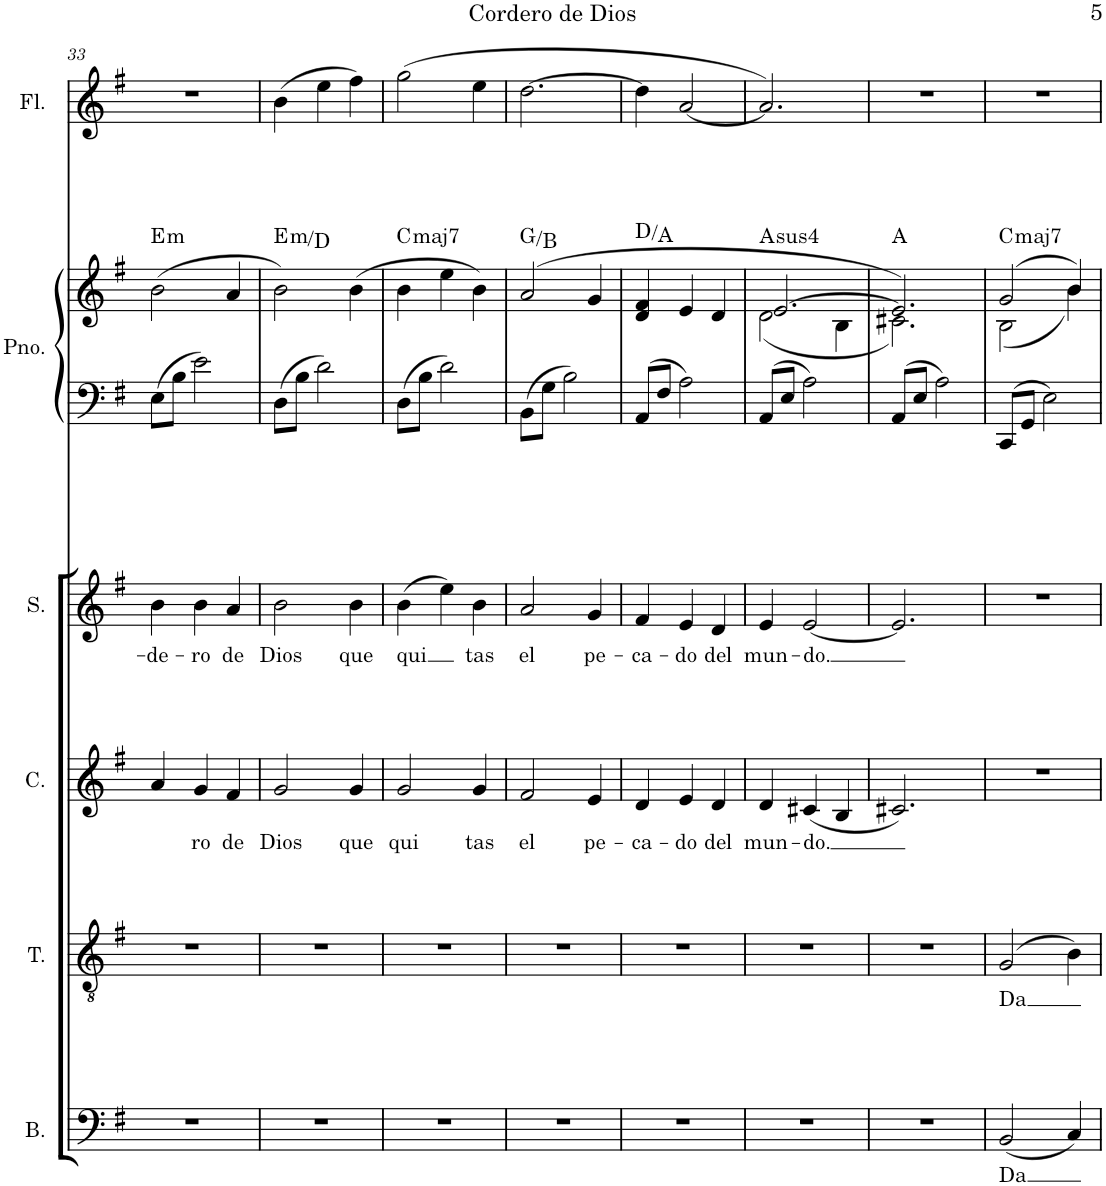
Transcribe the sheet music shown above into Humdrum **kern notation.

**kern	**text	**kern	**text	**kern	**text	**kern	**text	**kern	**kern	**harte	**kern
*part6	*part6	*part5	*part5	*part4	*part4	*part3	*part3	*part2	*part2	*part2	*part1
*staff7	*staff7	*staff6	*staff6	*staff5	*staff5	*staff4	*staff4	*staff3	*staff2	*	*staff1
*I"Bajo	*	*I"Tenor	*	*I"Contralto	*	*I"Soprano	*	*I"Piano	*	*	*I"Flauta
*I'B.	*	*I'T.	*	*I'C.	*	*I'S.	*	*I'Pno.	*	*	*I'Fl.
!!LO:PB:g=z
*clefF4	*	*clefGv2	*	*clefG2	*	*clefG2	*	*clefF4	*clefG2	*	*clefG2
*k[f#]	*	*k[f#]	*	*k[f#]	*	*k[f#]	*	*k[f#]	*k[f#]	*	*k[f#]
*M3/4	*	*M3/4	*	*M3/4	*	*M3/4	*	*M3/4	*M3/4	*	*M3/4
=33	=33	=33	=33	=33	=33	=33	=33	=33	=33	=33	=33
!	!	!	!	!	!	!	!LO:LY:b	!	!	!LO:H:kt=m	!
2.r	.	2.r	.	4a/	.	4b\	-de-	8E\L	(2b\	E:min	2.r
.	.	.	.	.	.	.	.	8B\J	.	.	.
!	!	!	!	!	!LO:LY:b	!	!LO:LY:b	!	!	!	!
.	.	.	.	4g/	-ro	4b\	-ro	2e\	.	.	.
!	!	!	!	!	!LO:LY:b	!	!LO:LY:b	!	!	!	!
.	.	.	.	4f#/	de	4a/	de	.	4a/	.	.
=34	=34	=34	=34	=34	=34	=34	=34	=34	=34	=34	=34
!	!	!	!	!	!LO:LY:b	!	!LO:LY:b	!	!	!LO:H:kt=m	!
2.r	.	2.r	.	2g/	Dios	2b\	Dios	8D\L	2b\)	E:min/b7	(4b\
.	.	.	.	.	.	.	.	8B\J	.	.	.
.	.	.	.	.	.	.	.	2d\	.	.	4ee\
!	!	!	!	!	!LO:LY:b	!	!LO:LY:b	!	!	!	!
.	.	.	.	4g/	que	4b\	que	.	(4b\	.	4ff#\)
=35	=35	=35	=35	=35	=35	=35	=35	=35	=35	=35	=35
!	!	!	!	!	!LO:LY:b	!	!LO:LY:b	!	!	!LO:H:kt=maj7	!
2.r	.	2.r	.	2g/	qui	(4b\	qui	8D\L	4b\	C:maj7	(2gg\
.	.	.	.	.	.	.	.	8B\J	.	.	.
.	.	.	.	.	.	4ee\)	.	2d\	4ee\	.	.
!	!	!	!	!	!LO:LY:b	!	!LO:LY:b	!	!	!	!
.	.	.	.	4g/	tas	4b\	tas	.	4b\)	.	4ee\
=36	=36	=36	=36	=36	=36	=36	=36	=36	=36	=36	=36
!	!	!	!	!	!LO:LY:b	!	!LO:LY:b	!	!	!	!
2.r	.	2.r	.	2f#/	el	2a/	el	8BB\L	(2a/	G:maj/3	[2.dd\
.	.	.	.	.	.	.	.	8G\J	.	.	.
.	.	.	.	.	.	.	.	2B\	.	.	.
!	!	!	!	!	!LO:LY:b	!	!LO:LY:b	!	!	!	!
.	.	.	.	4e/	pe-	4g/	pe-	.	4g/	.	.
=37	=37	=37	=37	=37	=37	=37	=37	=37	=37	=37	=37
!	!	!	!	!	!LO:LY:b	!	!LO:LY:b	!	!	!	!
2.r	.	2.r	.	4d/	-ca-	4f#/	-ca-	8AA/L	4d/ 4f#/	D:maj/5	4dd\]
.	.	.	.	.	.	.	.	8F#/J	.	.	.
!	!	!	!	!	!LO:LY:b	!	!LO:LY:b	!	!	!	!
.	.	.	.	4e/	-do	4e/	-do	2A\	4e/	.	[2a/
!	!	!	!	!	!LO:LY:b	!	!LO:LY:b	!	!	!	!
.	.	.	.	4d/	del	4d/	del	.	4d/	.	.
=38	=38	=38	=38	=38	=38	=38	=38	=38	=38	=38	=38
!	!	!	!	!	!LO:LY:b	!	!LO:LY:b	!	!	!LO:H:kt=4	!
*	*	*	*	*	*	*	*	*	*^	*	*
2.r	.	2.r	.	4d/	mun-	4e/	mun-	8AA/L	[2.e/	(2d\	A:sus4	2.a/])
.	.	.	.	.	.	.	.	8E/J	.	.	.	.
!	!	!	!	!	!LO:LY:b	!	!LO:LY:b	!	!	!	!	!
.	.	.	.	(4c#X/	-do.	[2e/	-do.	2A\	.	.	.	.
.	.	.	.	4B/	.	.	.	.	.	4B\	.	.
=39	=39	=39	=39	=39	=39	=39	=39	=39	=39	=39	=39	=39
2.r	.	2.r	.	2.c#X/)	.	2.e/]	.	8AA/L	2.e/])	2.c#X\)	A:maj	2.r
.	.	.	.	.	.	.	.	8E/J	.	.	.	.
.	.	.	.	.	.	.	.	2A\	.	.	.	.
=40	=40	=40	=40	=40	=40	=40	=40	=40	=40	=40	=40	=40
!	!LO:LY:b	!	!LO:LY:b	!	!	!	!	!	!	!	!LO:H:kt=maj7	!
(2BB/	-Da	(2G/	-Da	2.r	.	2.r	.	8CC/L	(2g/	(2B\	C:maj7	2.r
.	.	.	.	.	.	.	.	8GG/J	.	.	.	.
.	.	.	.	.	.	.	.	2E\	.	.	.	.
4C/)	.	4B\)	.	.	.	.	.	.	4b/)	4b\)	.	.
*	*	*	*	*	*	*	*	*	*v	*v	*	*
=	=	=	=	=	=	=	=	=	=	=	=
*-	*-	*-	*-	*-	*-	*-	*-	*-	*-	*-	*-
